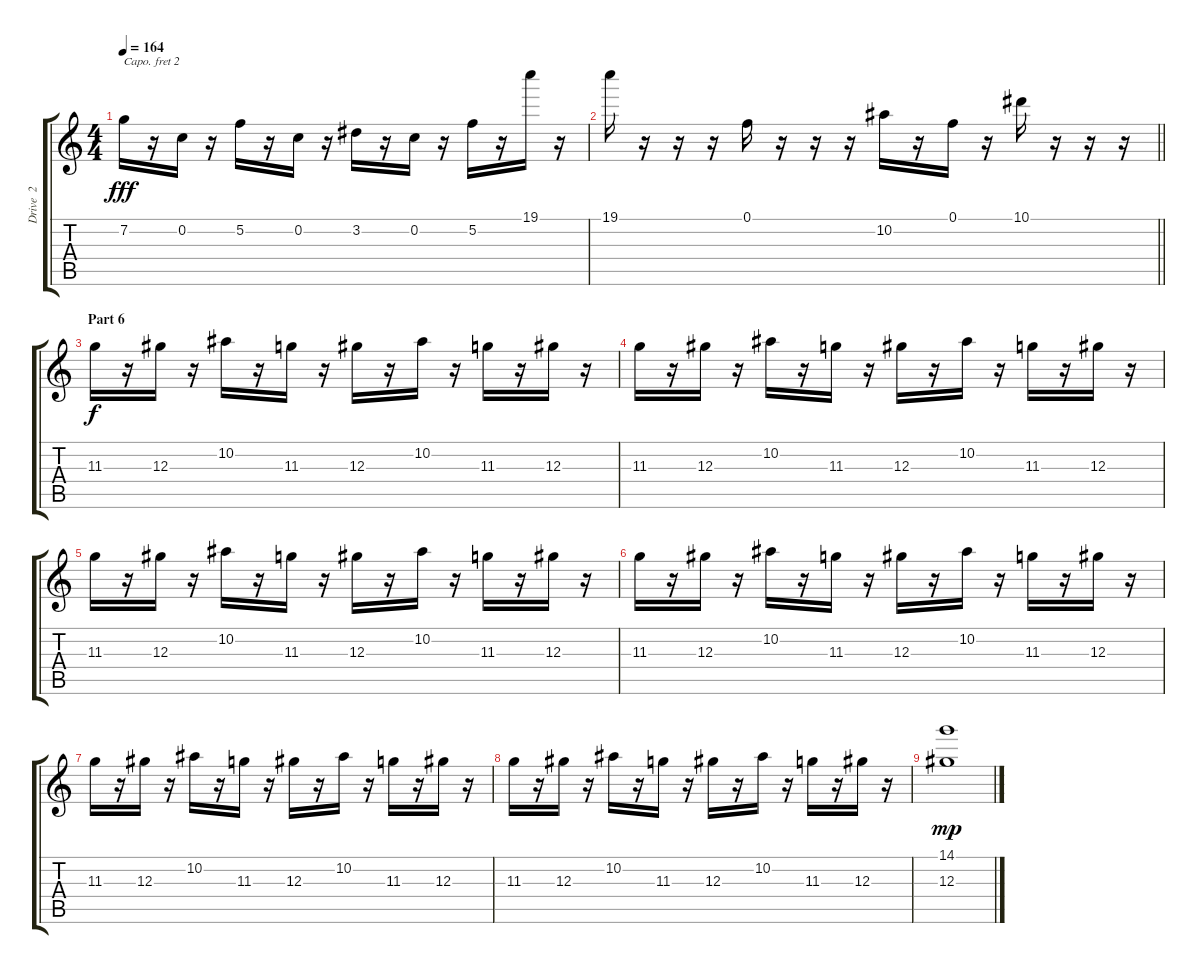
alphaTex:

\track ("Drive  2" "Drive  2") {instrument overdrivenguitar}
\staff {score tabs}
\capo 2
\tuning (Eb4 Bb3 Gb3 Db3 Ab2 Eb2) {hide}
\ts (4 4)
\tempo 164
\clef g2
\ks c
7.2.16{dy fff} r.16 0.2.16 r.16 5.2.16 r.16 0.2.16 r.16 3.2.16 r.16 0.2.16 r.16 5.2.16 r.16 19.1.16 r.16 |
\barLineRight lightlight
19.1.16 r.16 r.16 r.16 0.1.16 r.16 r.16 r.16 10.2.16 r.16 0.1.16 r.16 10.1.16 r.16 r.16 r.16 |
\section ("" "Part 6")
11.3.16{dy f} r.16 12.3.16 r.16 10.2.16 r.16 11.3.16 r.16 12.3.16 r.16 10.2.16 r.16 11.3.16 r.16 12.3.16 r.16 |
11.3.16 r.16 12.3.16 r.16 10.2.16 r.16 11.3.16 r.16 12.3.16 r.16 10.2.16 r.16 11.3.16 r.16 12.3.16 r.16 |
11.3.16 r.16 12.3.16 r.16 10.2.16 r.16 11.3.16 r.16 12.3.16 r.16 10.2.16 r.16 11.3.16 r.16 12.3.16 r.16 |
11.3.16 r.16 12.3.16 r.16 10.2.16 r.16 11.3.16 r.16 12.3.16 r.16 10.2.16 r.16 11.3.16 r.16 12.3.16 r.16 |
11.3.16 r.16 12.3.16 r.16 10.2.16 r.16 11.3.16 r.16 12.3.16 r.16 10.2.16 r.16 11.3.16 r.16 12.3.16 r.16 |
11.3.16 r.16 12.3.16 r.16 10.2.16 r.16 11.3.16 r.16 12.3.16 r.16 10.2.16 r.16 11.3.16 r.16 12.3.16 r.16 |
(14.1 12.3).1{dy mp}
